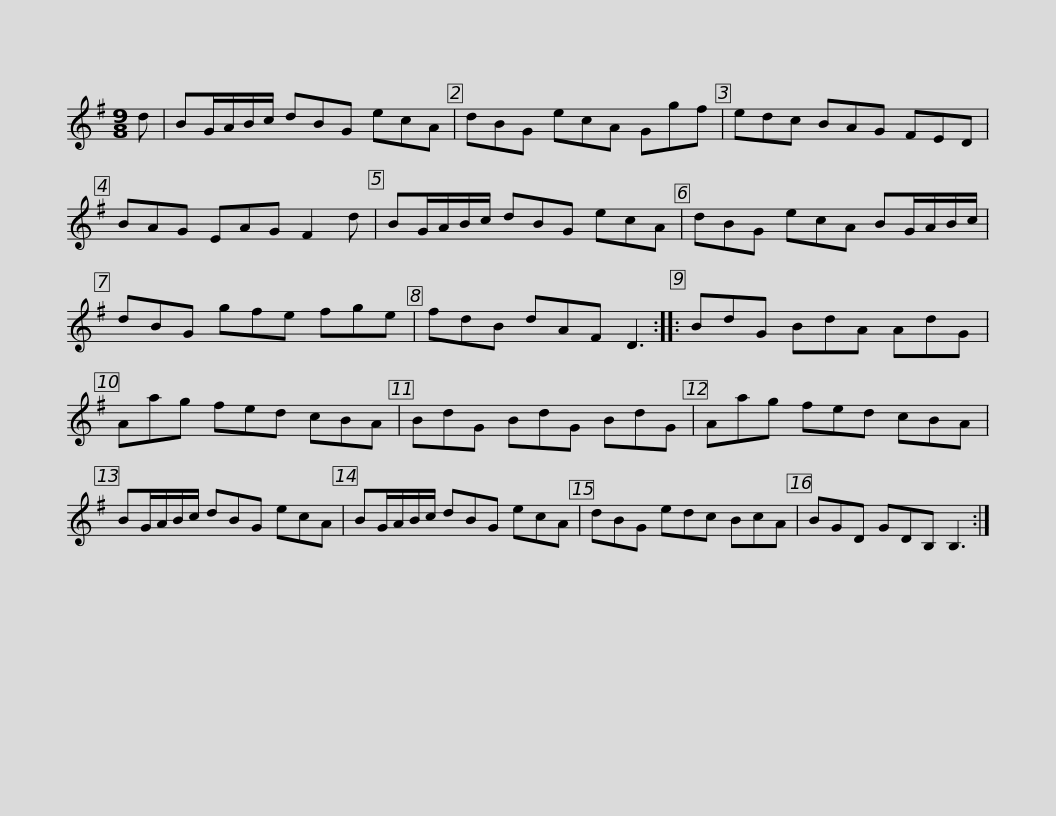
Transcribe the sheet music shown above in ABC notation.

X:1
L:1/8
M:9/8
I:linebreak $
K:G
V:1 treble
V:1
 d | BG/A/B/c/ dBG ecA | dBG ecA Ggf | edc BAG FED | BAG EAG F2 d |$ %5
 BG/A/B/c/ dBG ecA | dBG ecA BG/A/B/c/ | dBG gfe fge | fdB dAF D3 ::$ BdG BdA AdG | %10
 Aag fed cBA | BdG BdG BdG | Aag fed cBA |$ BG/A/B/c/ dBG ecA | BG/A/B/c/ dBG ecA | %15
 dBG edc BcA | BGD GDB, B,3 :| %17
